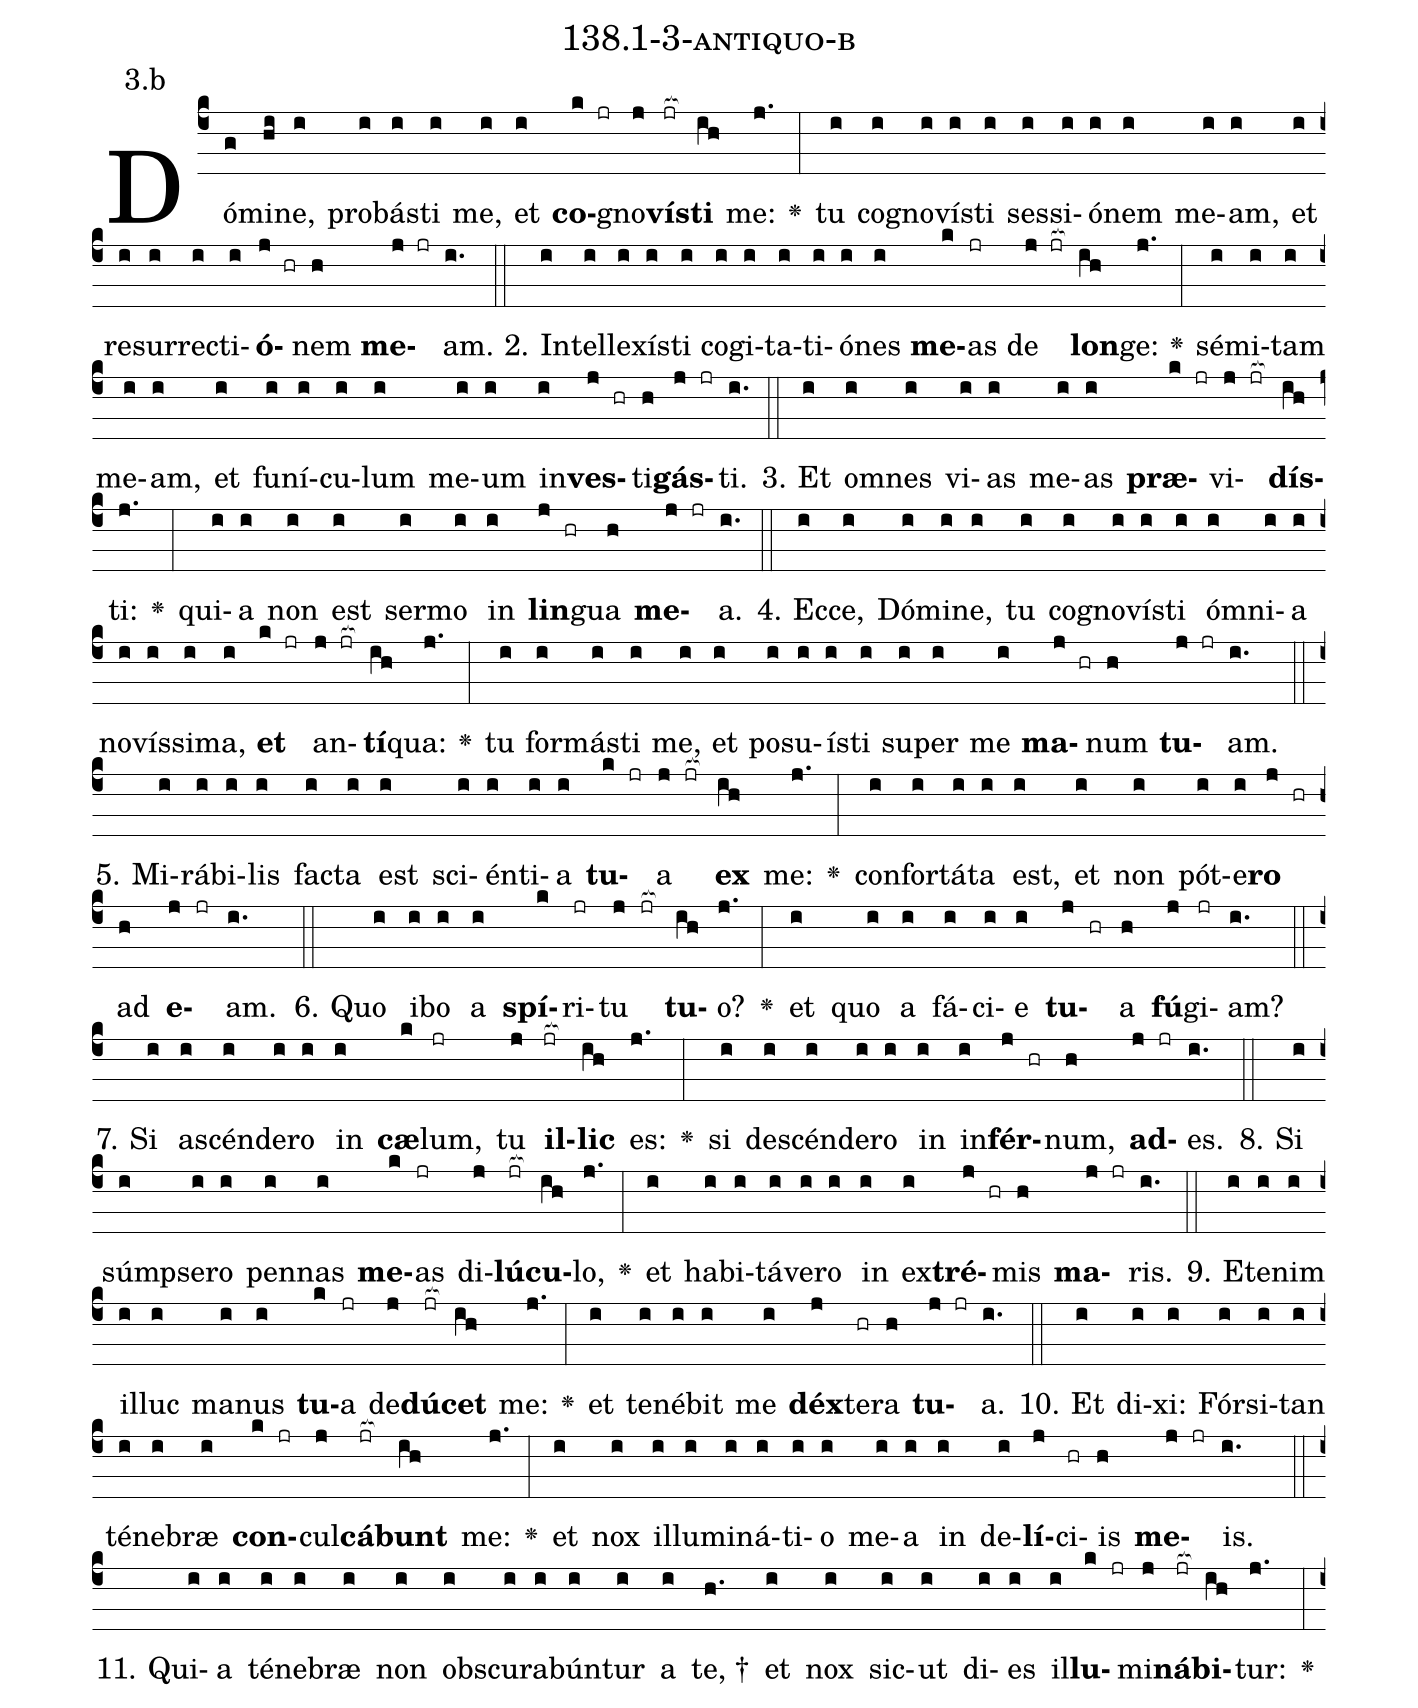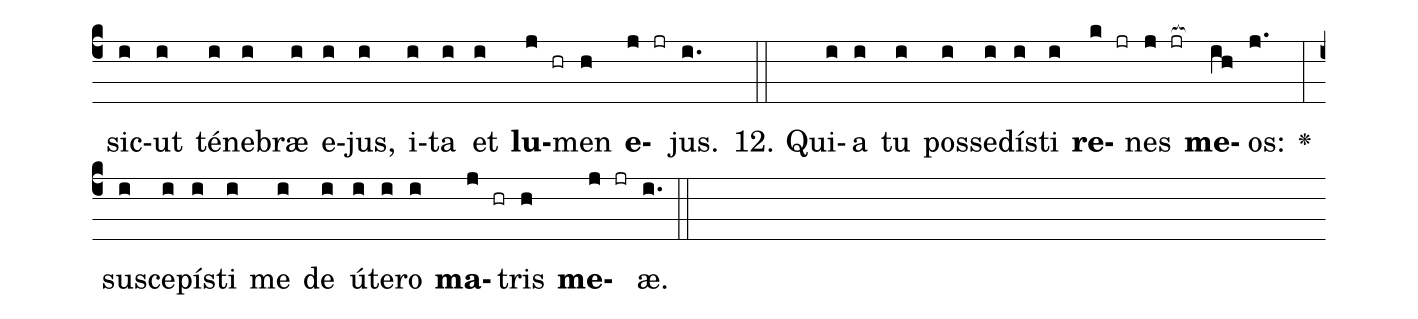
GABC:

name: 138.1-3-antiquo-b;
annotation: 3.b;
%%
(c4)Dó(g)mi(hi)ne,(i) pro(i)bás(i)ti(i) me,(i) et(i) <b>co</b>(k jr)gno(j)<b>vís</b>(jr[ocb:1{])<b>ti</b>(ih[ocb:0}]) me:(j.) <v>\greheightstar</v>(:) tu(i) co(i)gno(i)vís(i)ti(i) ses(i)si(i)ó(i)nem(i) me(i)am,(i) et(i) re(i)sur(i)rec(i)ti(i)<b>ó</b>(j hr)nem(h) <b>me</b>(j jr)am.(i.) (::)
2. In(i)tel(i)le(i)xís(i)ti(i) co(i)gi(i)ta(i)ti(i)ó(i)nes(i) <b>me</b>(k)as(jr) de(j jr[ocb:1{]) <b>lon</b>(ih[ocb:0}])ge:(j.) <v>\greheightstar</v>(:) sé(i)mi(i)tam(i) me(i)am,(i) et(i) fu(i)ní(i)cu(i)lum(i) me(i)um(i) in(i)<b>ves</b>(j hr)ti(h)<b>gás</b>(j jr)ti.(i.) (::)
3. Et(i) om(i)nes(i) vi(i)as(i) me(i)as(i) <b>præ</b>(k jr)vi(j jr[ocb:1{])<b>dís</b>(ih[ocb:0}])ti:(j.) <v>\greheightstar</v>(:) qui(i)a(i) non(i) est(i) ser(i)mo(i) in(i) <b>lin</b>(j hr)gua(h) <b>me</b>(j jr)a.(i.) (::)
4. Ec(i)ce,(i) Dó(i)mi(i)ne,(i) tu(i) co(i)gno(i)vís(i)ti(i) óm(i)ni(i)a(i) no(i)vís(i)si(i)ma,(i) <b>et</b>(k jr) an(j jr[ocb:1{])<b>tí</b>(ih[ocb:0}])qua:(j.) <v>\greheightstar</v>(:) tu(i) for(i)más(i)ti(i) me,(i) et(i) po(i)su(i)ís(i)ti(i) su(i)per(i) me(i) <b>ma</b>(j hr)num(h) <b>tu</b>(j jr)am.(i.) (::)
5. Mi(i)rá(i)bi(i)lis(i) fac(i)ta(i) est(i) sci(i)én(i)ti(i)a(i) <b>tu</b>(k jr)a(j jr[ocb:1{]) <b>ex</b>(ih[ocb:0}]) me:(j.) <v>\greheightstar</v>(:) con(i)for(i)tá(i)ta(i) est,(i) et(i) non(i) pót(i)e(i)<b>ro</b>(j hr) ad(h) <b>e</b>(j jr)am.(i.) (::)
6. Quo(i) i(i)bo(i) a(i) <b>spí</b>(k)ri(jr)tu(j jr[ocb:1{]) <b>tu</b>(ih[ocb:0}])o?(j.) <v>\greheightstar</v>(:) et(i) quo(i) a(i) fá(i)ci(i)e(i) <b>tu</b>(j hr)a(h) <b>fú</b>(j)gi(jr)am?(i.) (::)
7. Si(i) a(i)scén(i)de(i)ro(i) in(i) <b>cæ</b>(k)lum,(jr) tu(j) <b>il</b>(jr[ocb:1{])<b>lic</b>(ih[ocb:0}]) es:(j.) <v>\greheightstar</v>(:) si(i) de(i)scén(i)de(i)ro(i) in(i) in(i)<b>fér</b>(j hr)num,(h) <b>ad</b>(j jr)es.(i.) (::)
8. Si(i) súmp(i)se(i)ro(i) pen(i)nas(i) <b>me</b>(k)as(jr) di(j)<b>lú</b>(jr[ocb:1{])<b>cu</b>(ih[ocb:0}])lo,(j.) <v>\greheightstar</v>(:) et(i) ha(i)bi(i)tá(i)ve(i)ro(i) in(i) ex(i)<b>tré</b>(j hr)mis(h) <b>ma</b>(j jr)ris.(i.) (::)
9. Et(i)e(i)nim(i) il(i)luc(i) ma(i)nus(i) <b>tu</b>(k)a(jr) de(j)<b>dú</b>(jr[ocb:1{])<b>cet</b>(ih[ocb:0}]) me:(j.) <v>\greheightstar</v>(:) et(i) te(i)né(i)bit(i) me(i) <b>déx</b>(j)te(hr)ra(h) <b>tu</b>(j jr)a.(i.) (::)
10. Et(i) di(i)xi:(i) Fór(i)si(i)tan(i) té(i)ne(i)bræ(i) <b>con</b>(k jr)cul(j)<b>cá</b>(jr[ocb:1{])<b>bunt</b>(ih[ocb:0}]) me:(j.) <v>\greheightstar</v>(:) et(i) nox(i) il(i)lu(i)mi(i)ná(i)ti(i)o(i) me(i)a(i) in(i) de(i)<b>lí</b>(j)ci(hr)is(h) <b>me</b>(j jr)is.(i.) (::)
11. Qui(i)a(i) té(i)ne(i)bræ(i) non(i) obs(i)cu(i)ra(i)bún(i)tur(i) a(i) te, †(h.) et(i) nox(i) sic(i)ut(i) di(i)es(i) il(i)<b>lu</b>(k jr)mi(j)<b>ná</b>(jr[ocb:1{])<b>bi</b>(ih[ocb:0}])tur:(j.) <v>\greheightstar</v>(:) sic(i)ut(i) té(i)ne(i)bræ(i) e(i)jus,(i) i(i)ta(i) et(i) <b>lu</b>(j hr)men(h) <b>e</b>(j jr)jus.(i.) (::)
12. Qui(i)a(i) tu(i) pos(i)se(i)dís(i)ti(i) <b>re</b>(k jr)nes(j jr[ocb:1{]) <b>me</b>(ih[ocb:0}])os:(j.) <v>\greheightstar</v>(:) su(i)sce(i)pís(i)ti(i) me(i) de(i) ú(i)te(i)ro(i) <b>ma</b>(j hr)tris(h) <b>me</b>(j jr)æ.(i.) (::)
